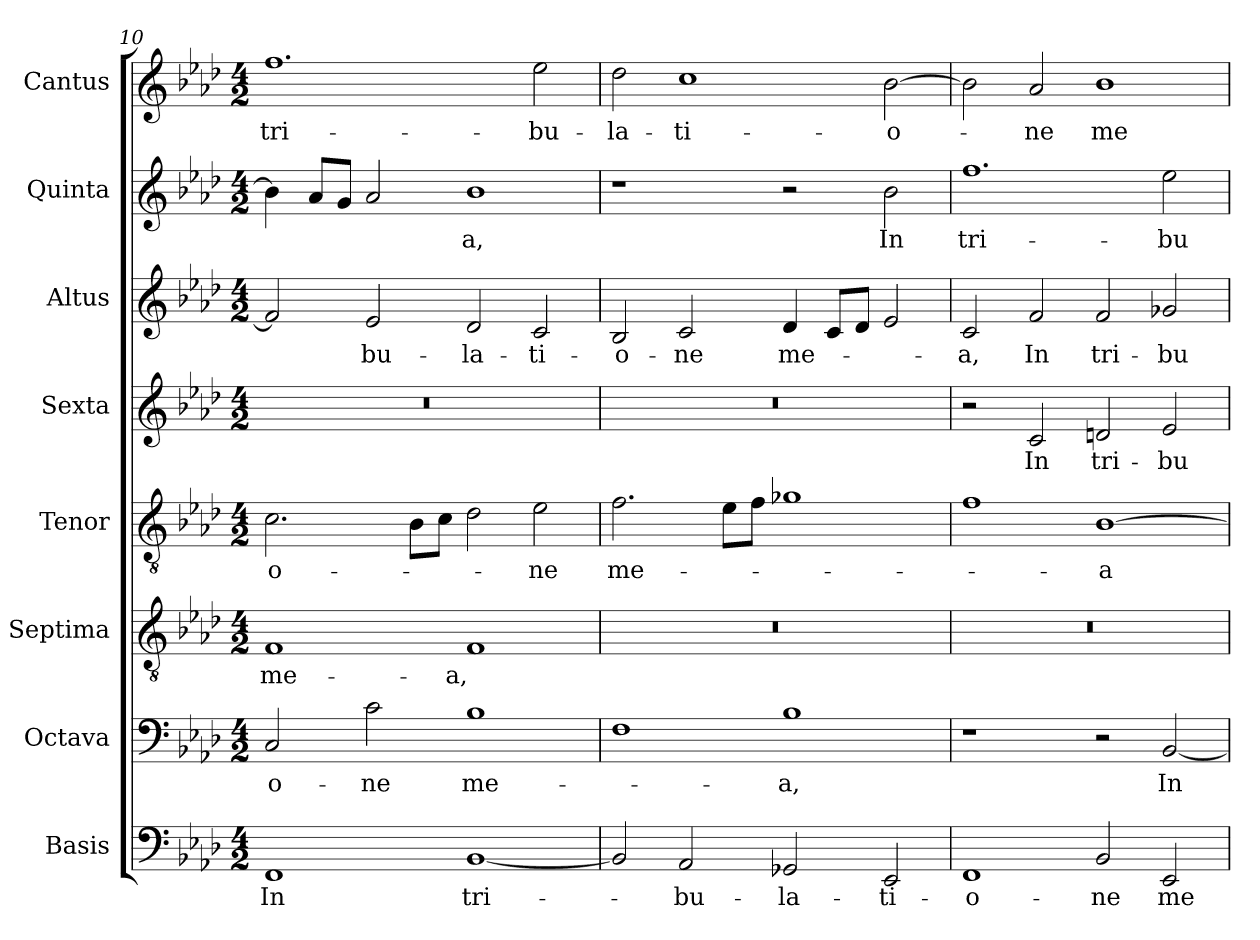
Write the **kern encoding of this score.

**kern	**text	**kern	**text	**kern	**text	**kern	**text	**kern	**text	**kern	**text	**kern	**text	**kern	**text
*part8	*part8	*part7	*part7	*part6	*part6	*part5	*part5	*part4	*part4	*part3	*part3	*part2	*part2	*part1	*part1
*staff8	*staff8	*staff7	*staff7	*staff6	*staff6	*staff5	*staff5	*staff4	*staff4	*staff3	*staff3	*staff2	*staff2	*staff1	*staff1
*I"Basis	*	*I"Octava	*	*I"Septima	*	*I"Tenor	*	*I"Sexta	*	*I"Altus	*	*I"Quinta	*	*I"Cantus	*
*I'B	*	*	*	*	*	*I'T	*	*	*	*I'A	*	*	*	*I'C	*
!!LO:LB:g=z
*clefF4	*	*clefF4	*	*clefGv2	*	*clefGv2	*	*clefG2	*	*clefG2	*	*clefG2	*	*clefG2	*
*k[b-e-a-d-]	*	*k[b-e-a-d-]	*	*k[b-e-a-d-]	*	*k[b-e-a-d-]	*	*k[b-e-a-d-]	*	*k[b-e-a-d-]	*	*k[b-e-a-d-]	*	*k[b-e-a-d-]	*
*A-:	*	*A-:	*	*A-:	*	*A-:	*	*A-:	*	*A-:	*	*A-:	*	*A-:	*
*M4/2	*	*M4/2	*	*M4/2	*	*M4/2	*	*M4/2	*	*M4/2	*	*M4/2	*	*M4/2	*
=10	=10	=10	=10	=10	=10	=10	=10	=10	=10	=10	=10	=10	=10	=10	=10
!	!LO:LY:b	!	!LO:LY:b	!	!LO:LY:b	!	!LO:LY:b	!	!	!	!	!	!	!	!LO:LY:b
1FF	In	2C/	-o-	1F	me-	2.c\	-o-	0r	.	2f/]	.	4b-\]	.	1.ff	tri-
.	.	.	.	.	.	.	.	.	.	.	.	8a-/L	.	.	.
.	.	.	.	.	.	.	.	.	.	.	.	8g/J	.	.	.
!	!	!	!LO:LY:b	!	!	!	!	!	!	!	!LO:LY:b	!	!	!	!
.	.	2c\	-ne	.	.	.	.	.	.	2e-/	-bu-	2a-/	.	.	.
.	.	.	.	.	.	8B-\L	.	.	.	.	.	.	.	.	.
.	.	.	.	.	.	8c\J	.	.	.	.	.	.	.	.	.
!	!LO:LY:b	!	!LO:LY:b	!	!LO:LY:b	!	!	!	!	!	!LO:LY:b	!	!LO:LY:b	!	!
[1BB-	tri-	1B-	me-	1F	-a,	2d-\	.	.	.	2d-/	-la-	1b-	-a,	.	.
!	!	!	!	!	!	!	!LO:LY:b	!	!	!	!LO:LY:b	!	!	!	!LO:LY:b
.	.	.	.	.	.	2e-\	-ne	.	.	2c/	-ti-	.	.	2ee-\	-bu-
=11	=11	=11	=11	=11	=11	=11	=11	=11	=11	=11	=11	=11	=11	=11	=11
!	!	!	!	!	!	!	!LO:LY:b	!	!	!	!LO:LY:b	!	!	!	!LO:LY:b
2BB-/]	.	1F	.	0r	.	2.f\	me-	0r	.	2B-/	-o-	1r	.	2dd-\	-la-
!	!LO:LY:b	!	!	!	!	!	!	!	!	!	!LO:LY:b	!	!	!	!LO:LY:b
2AA-/	-bu-	.	.	.	.	.	.	.	.	2c/	-ne	.	.	1cc	-ti-
.	.	.	.	.	.	8e-\L	.	.	.	.	.	.	.	.	.
.	.	.	.	.	.	8f\J	.	.	.	.	.	.	.	.	.
!	!LO:LY:b	!	!LO:LY:b	!	!	!	!	!	!	!	!LO:LY:b	!	!	!	!
2GG-X/	-la-	1B-	-a,	.	.	1g-X	.	.	.	4d-/	me-	2r	.	.	.
.	.	.	.	.	.	.	.	.	.	8c/L	.	.	.	.	.
.	.	.	.	.	.	.	.	.	.	8d-/J	.	.	.	.	.
!	!LO:LY:b	!	!	!	!	!	!	!	!	!	!	!	!LO:LY:b	!	!LO:LY:b
2EE-/	-ti-	.	.	.	.	.	.	.	.	2e-/	.	2b-\	In	[2b-\	-o-
=12	=12	=12	=12	=12	=12	=12	=12	=12	=12	=12	=12	=12	=12	=12	=12
!	!LO:LY:b	!	!	!	!	!	!	!	!	!	!LO:LY:b	!	!LO:LY:b	!	!
1FF	-o-	1r	.	0r	.	1f	.	2r	.	2c/	-a,	1.ff	tri-	2b-\]	.
!	!	!	!	!	!	!	!	!	!LO:LY:b	!	!LO:LY:b	!	!	!	!LO:LY:b
.	.	.	.	.	.	.	.	2c/	In	2f/	In	.	.	2a-/	-ne
!	!LO:LY:b	!	!	!	!	!	!LO:LY:b	!	!LO:LY:b	!	!LO:LY:b	!	!	!	!LO:LY:b
2BB-/	-ne	2r	.	.	.	[1B-	-a	2dn/	tri-	2f/	tri-	.	.	1b-	me-
!	!LO:LY:b	!	!LO:LY:b	!	!	!	!	!	!LO:LY:b	!	!LO:LY:b	!	!LO:LY:b	!	!
2EE-/	me-	[2BB-/	In	.	.	.	.	2e-/	-bu-	2g-X/	-bu-	2ee-\	-bu-	.	.
=	=	=	=	=	=	=	=	=	=	=	=	=	=	=	=
*-	*-	*-	*-	*-	*-	*-	*-	*-	*-	*-	*-	*-	*-	*-	*-
